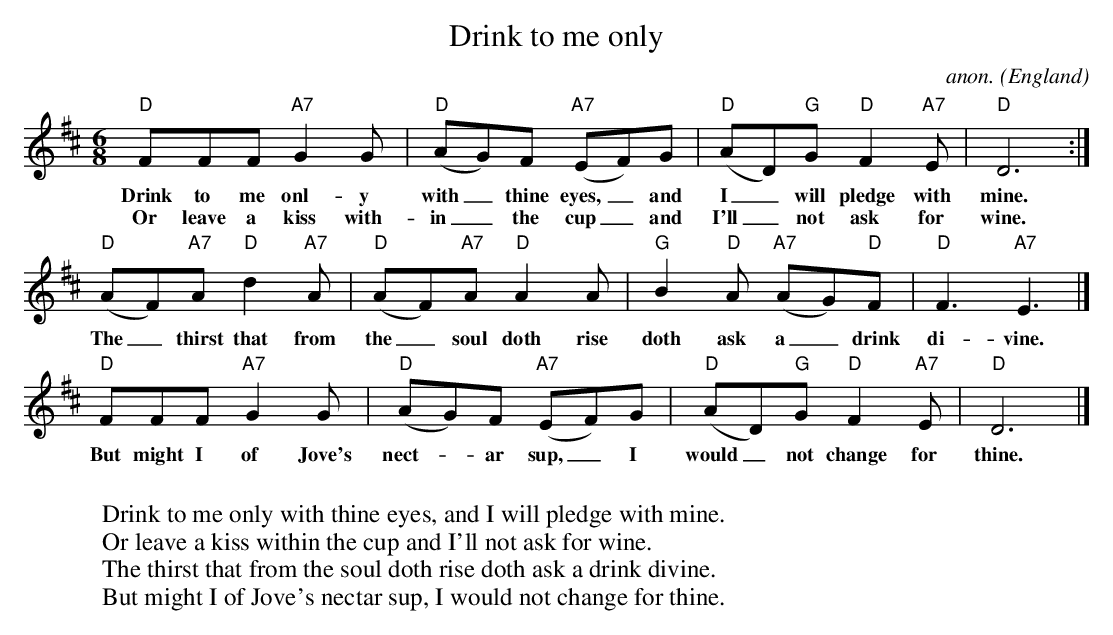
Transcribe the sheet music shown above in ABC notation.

X:1
T:Drink to me only
C:anon.
O:England
M:6/8
L:1/8
K:D
"D"FFF "A7"G2G|"D"(AG)F "A7"(EF)G|"D"(AD)"G"G "D"F2"A7"E|"D"D6:|
w:Drink to me onl-y with_ thine eyes,_ and I_ will pledge with mine.
w:Or leave a kiss with-in_ the cup_ and I'll_ not ask for wine.
"D"(AF)"A7"A "D"d2"A7"A|"D"(AF)"A7"A "D"A2A|"G"B2"D"A "A7"(AG)"D"F|"D"F3 "A7"E3|]
w:The_ thirst that from the_ soul doth rise doth ask a_ drink di-vine.
"D"FFF "A7"G2G|"D"(AG)F "A7"(EF)G|"D"(AD)"G"G "D"F2"A7"E|"D"D6|]
w:But might I of Jove's nect-_ar sup,_ I would_ not change for thine.
W:
W:Drink to me only with thine eyes, and I will pledge with mine.
W:Or leave a kiss within the cup and I'll not ask for wine.
W:The thirst that from the soul doth rise doth ask a drink divine.
W:But might I of Jove's nectar sup, I would not change for thine.
